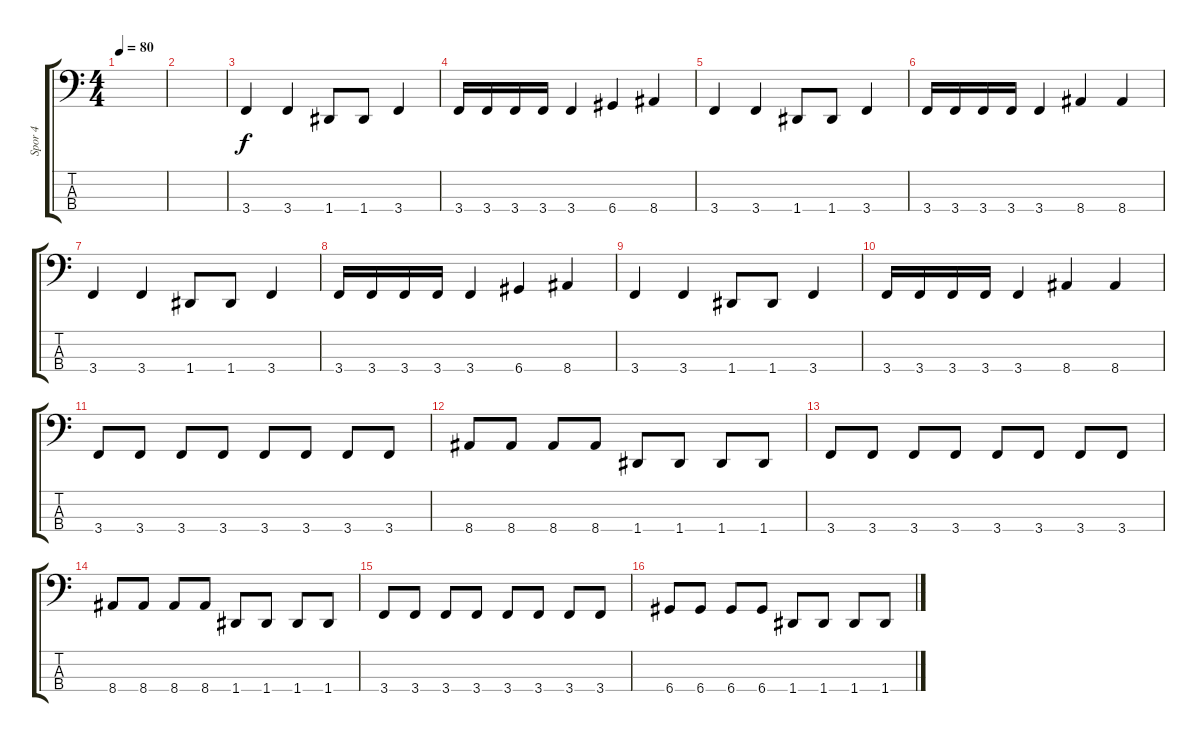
\track ("Spor 4" "Spor 4") {instrument electricbasspick}
\staff {score tabs}
\tuning (G2 D2 A1 D1) {hide}
\ts (4 4)
\tempo 80
\clef f4
\ks c
|
|
3.4.4 3.4.4 1.4.8 1.4.8 3.4.4 |
3.4.16 3.4.16 3.4.16 3.4.16 3.4.4 6.4.4 8.4.4 |
3.4.4 3.4.4 1.4.8 1.4.8 3.4.4 |
3.4.16 3.4.16 3.4.16 3.4.16 3.4.4 8.4.4 8.4.4 |
3.4.4 3.4.4 1.4.8 1.4.8 3.4.4 |
3.4.16 3.4.16 3.4.16 3.4.16 3.4.4 6.4.4 8.4.4 |
3.4.4 3.4.4 1.4.8 1.4.8 3.4.4 |
3.4.16 3.4.16 3.4.16 3.4.16 3.4.4 8.4.4 8.4.4 |
3.4.8 3.4.8 3.4.8 3.4.8 3.4.8 3.4.8 3.4.8 3.4.8 |
8.4.8 8.4.8 8.4.8 8.4.8 1.4.8 1.4.8 1.4.8 1.4.8 |
3.4.8 3.4.8 3.4.8 3.4.8 3.4.8 3.4.8 3.4.8 3.4.8 |
8.4.8 8.4.8 8.4.8 8.4.8 1.4.8 1.4.8 1.4.8 1.4.8 |
3.4.8 3.4.8 3.4.8 3.4.8 3.4.8 3.4.8 3.4.8 3.4.8 |
6.4.8 6.4.8 6.4.8 6.4.8 1.4.8 1.4.8 1.4.8 1.4.8
